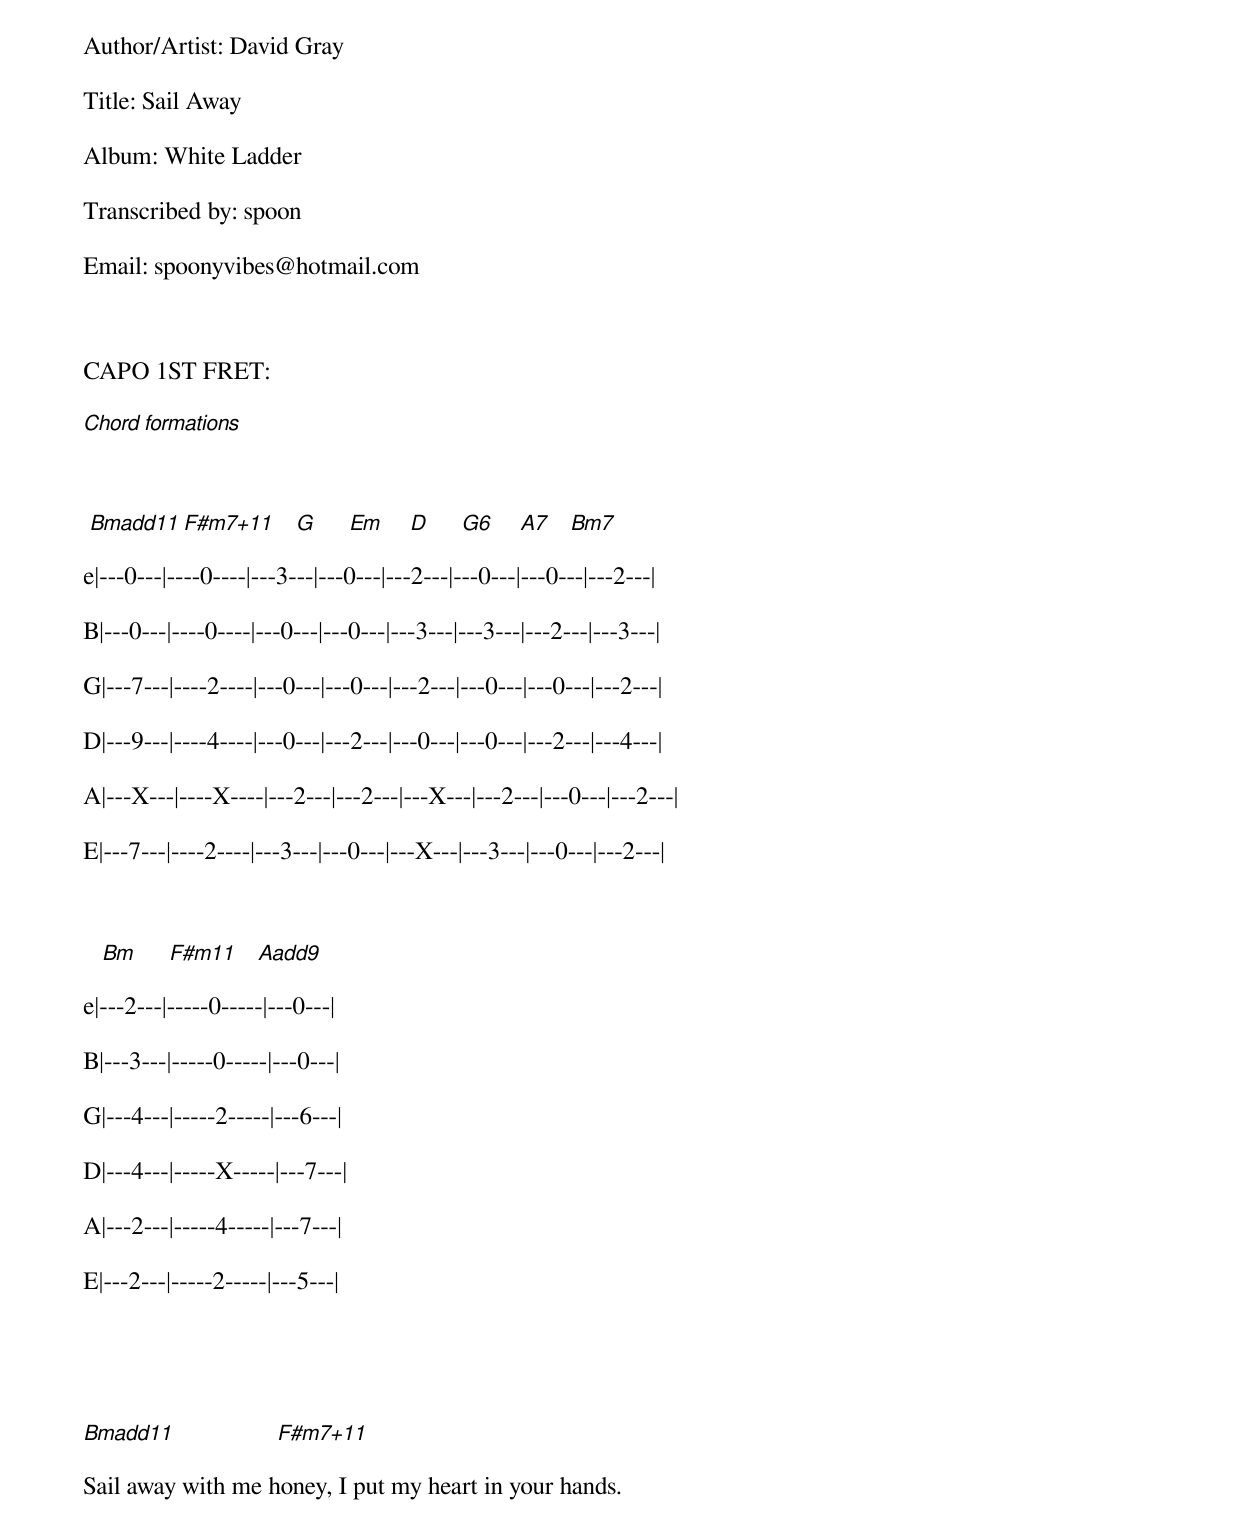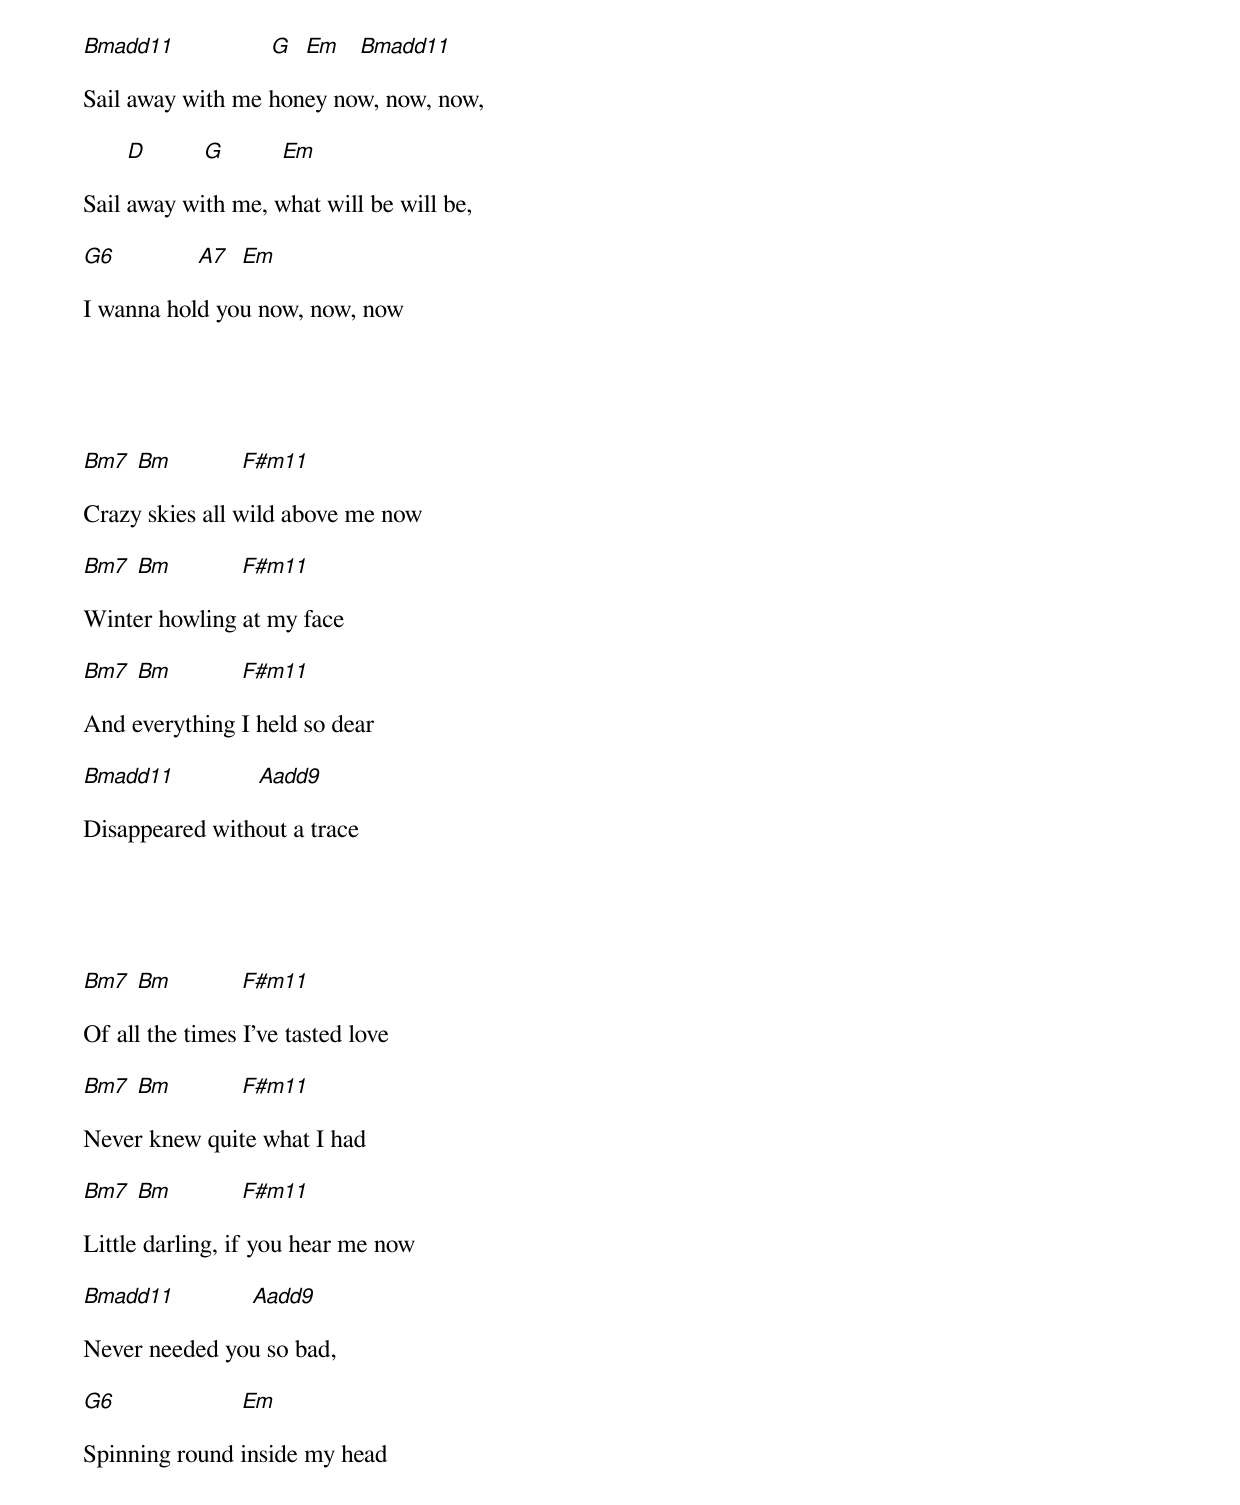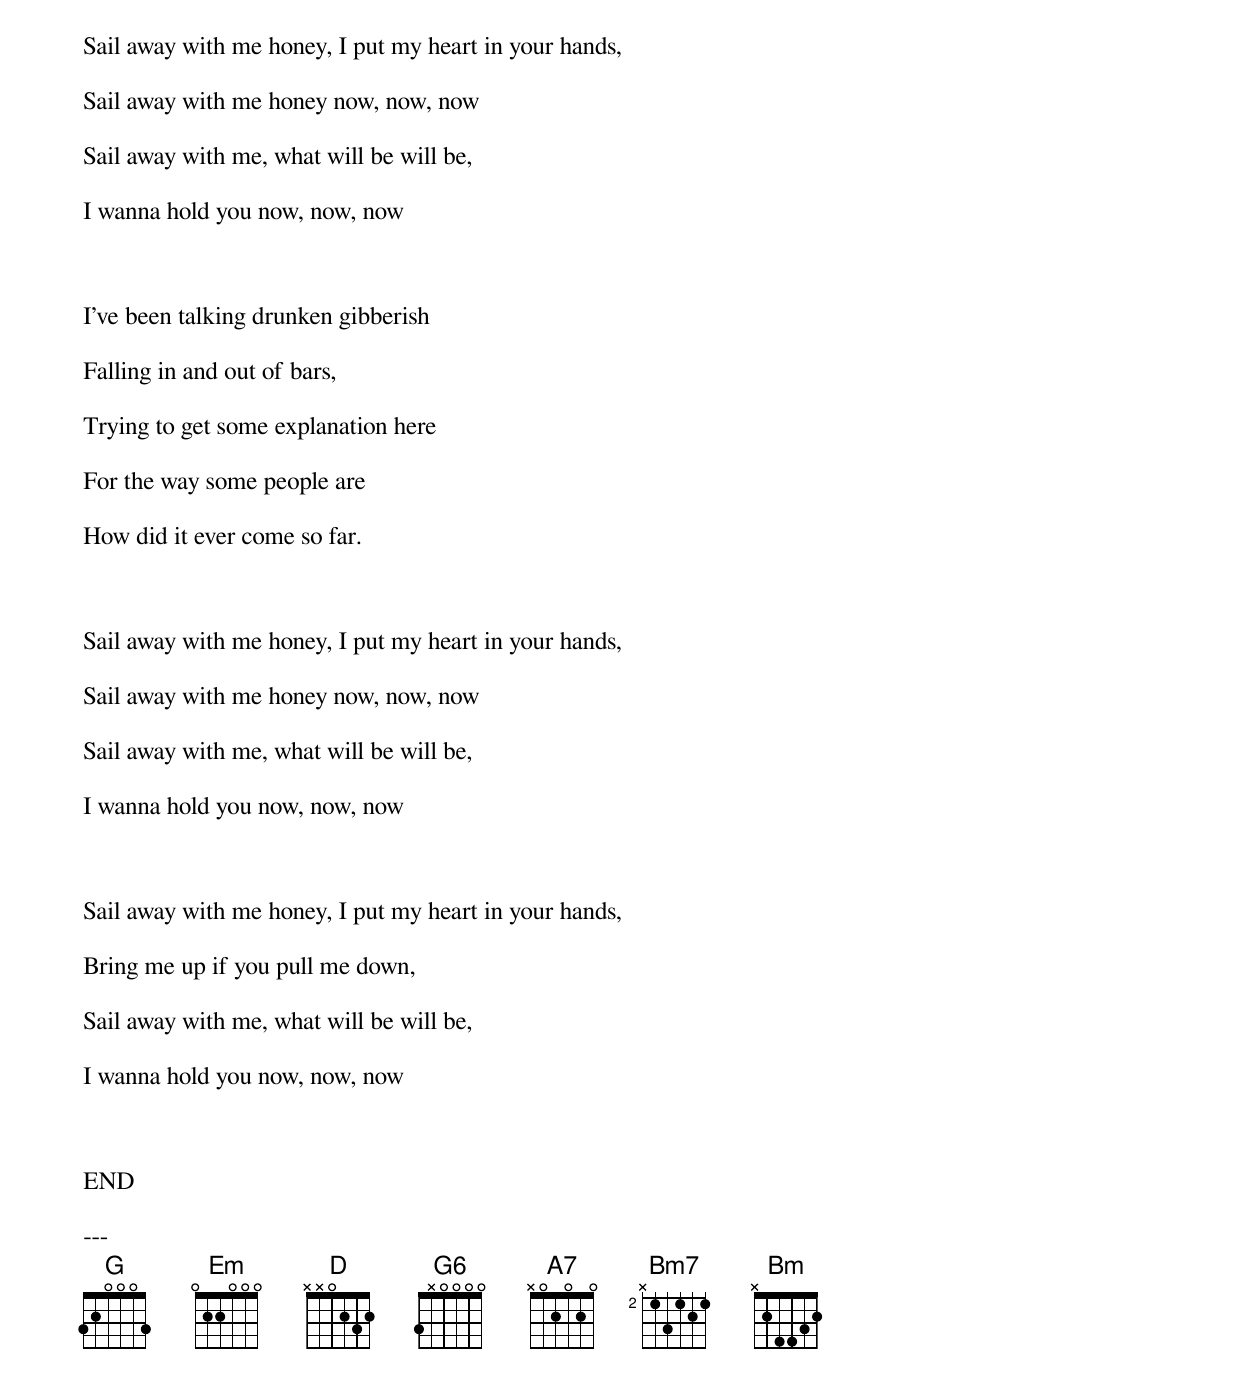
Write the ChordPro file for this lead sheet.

Author/Artist: David Gray

Title: Sail Away

Album: White Ladder

Transcribed by: spoon

Email: spoonyvibes@hotmail.com



CAPO 1ST FRET:

[Chord formations]



 [Bmadd11][F#m7+11]   [G]     [Em]    [D]     [G6]    [A7]   [Bm7]

e|---0---|----0----|---3---|---0---|---2---|---0---|---0---|---2---|

B|---0---|----0----|---0---|---0---|---3---|---3---|---2---|---3---|

G|---7---|----2----|---0---|---0---|---2---|---0---|---0---|---2---|

D|---9---|----4----|---0---|---2---|---0---|---0---|---2---|---4---|

A|---X---|----X----|---2---|---2---|---X---|---2---|---0---|---2---|

E|---7---|----2----|---3---|---0---|---X---|---3---|---0---|---2---|



   [Bm]     [F#m11]   [Aadd9]

e|---2---|-----0-----|---0---|

B|---3---|-----0-----|---0---|

G|---4---|-----2-----|---6---|

D|---4---|-----X-----|---7---|

A|---2---|-----4-----|---7---|

E|---2---|-----2-----|---5---|





[Bmadd11]                [F#m7+11]

Sail away with me honey, I put my heart in your hands.

[Bmadd11]               [G]  [Em]   [Bmadd11]

Sail away with me honey now, now, now,

       [D]         [G]         [Em]

Sail away with me, what will be will be,

[G6]             [A7]  [Em]

I wanna hold you now, now, now





[Bm7] [Bm]           [F#m11]

Crazy skies all wild above me now

[Bm7] [Bm]           [F#m11]

Winter howling at my face

[Bm7] [Bm]           [F#m11]

And everything I held so dear

[Bmadd11]             [Aadd9]

Disappeared without a trace





[Bm7] [Bm]           [F#m11]

Of all the times I've tasted love

[Bm7] [Bm]           [F#m11]

Never knew quite what I had

[Bm7] [Bm]           [F#m11]

Little darling, if you hear me now

[Bmadd11]            [Aadd9]

Never needed you so bad,

[G6]                    [Em]

Spinning round inside my head



Sail away with me honey, I put my heart in your hands,

Sail away with me honey now, now, now

Sail away with me, what will be will be,

I wanna hold you now, now, now



I've been talking drunken gibberish

Falling in and out of bars,

Trying to get some explanation here

For the way some people are

How did it ever come so far.



Sail away with me honey, I put my heart in your hands,

Sail away with me honey now, now, now

Sail away with me, what will be will be,

I wanna hold you now, now, now



Sail away with me honey, I put my heart in your hands,

Bring me up if you pull me down,

Sail away with me, what will be will be,

I wanna hold you now, now, now



END

---
